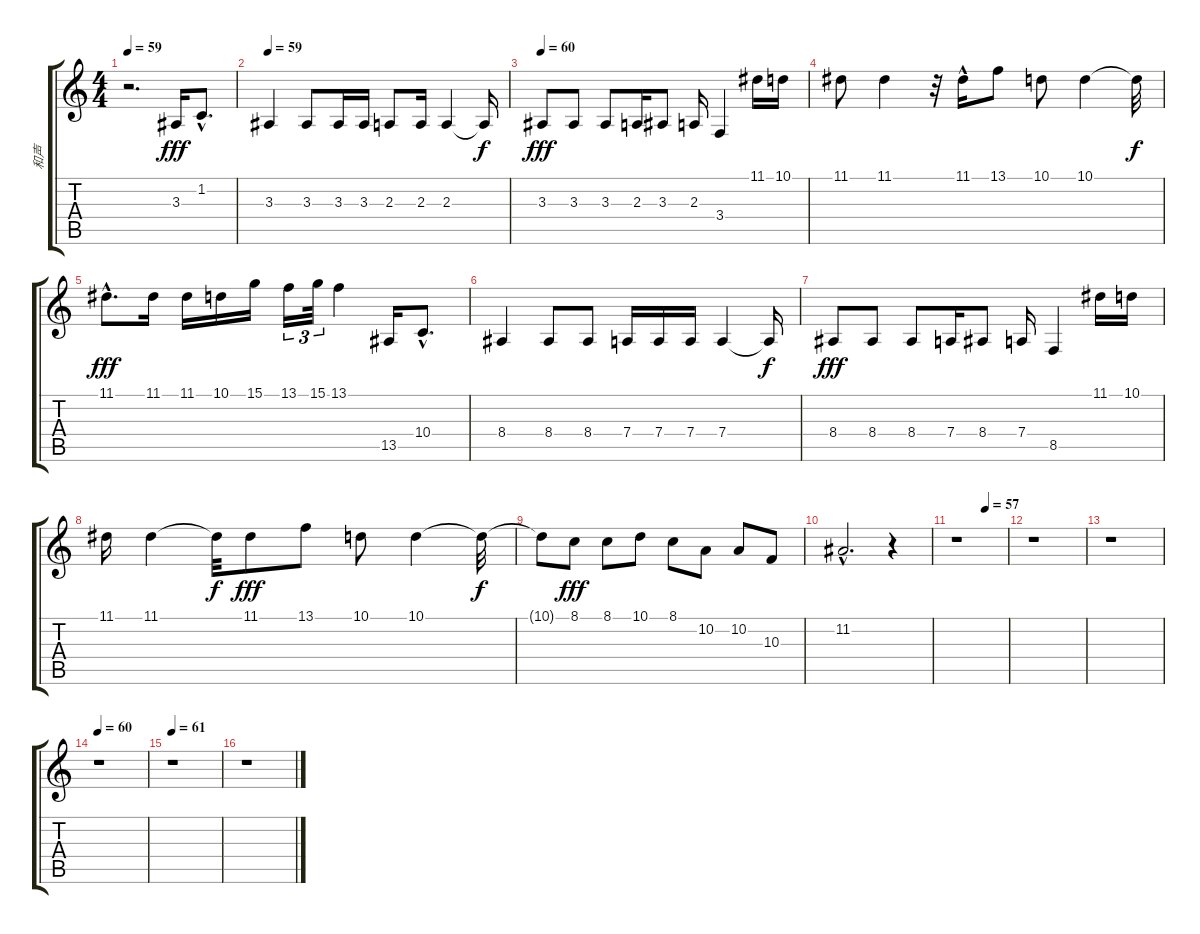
\track ("和声" "和声") {instrument acousticgrandpiano}
\staff {score tabs}
\tuning (E4 B3 G3 D3 A2 E2) {hide}
\ts (4 4)
\tempo 59
\clef g2
\ks c
r.2{d dy fff} 3.3.16 1.2{hac}.8{d} |
\tempo 59
3.3.4 3.3.8 3.3.16 3.3.16 2.3.8 2.3.16 2.3.4 2.3{t}.16{dy f} |
\tempo 60
3.3.8{dy fff} 3.3.8 3.3.8 2.3.16 3.3.8 2.3.16 3.4.4 11.1.16 10.1.16 |
11.1.8 11.1.4 r.32 11.1{hac}.16 13.1.8 10.1.8 10.1.4 10.1{t}.32{dy f} |
11.1{hac}.8{d dy fff} 11.1.16 11.1.16 10.1.16 15.1.16 13.1.16{tu (3 2)} 15.1.32{tu (3 2)} 13.1.4 13.5.16 10.4{hac}.8{d} |
8.4.4 8.4.8 8.4.8 7.4.16 7.4.16 7.4.16 7.4.4 7.4{t}.16{dy f} |
8.4.8{dy fff} 8.4.8 8.4.8 7.4.16 8.4.8 7.4.16 8.5.4 11.1.16 10.1.16 |
11.1.16 11.1.4 11.1{t}.32{dy f} 11.1.8{dy fff} 13.1.8 10.1.8 10.1.4 10.1{t}.32{dy f} |
10.1{t}.8 8.1.8{dy fff} 8.1.8 10.1.8 8.1.8 10.2.8 10.2.8 10.3.8 |
11.2{hac}.2{d} r.4 |
\tempo (57 0.578125)
r.1{volume 10 instrument acousticgrandpiano} |
r.1 |
r.1 |
\tempo 60
r.1 |
\tempo 61
r.1 |
r.1
